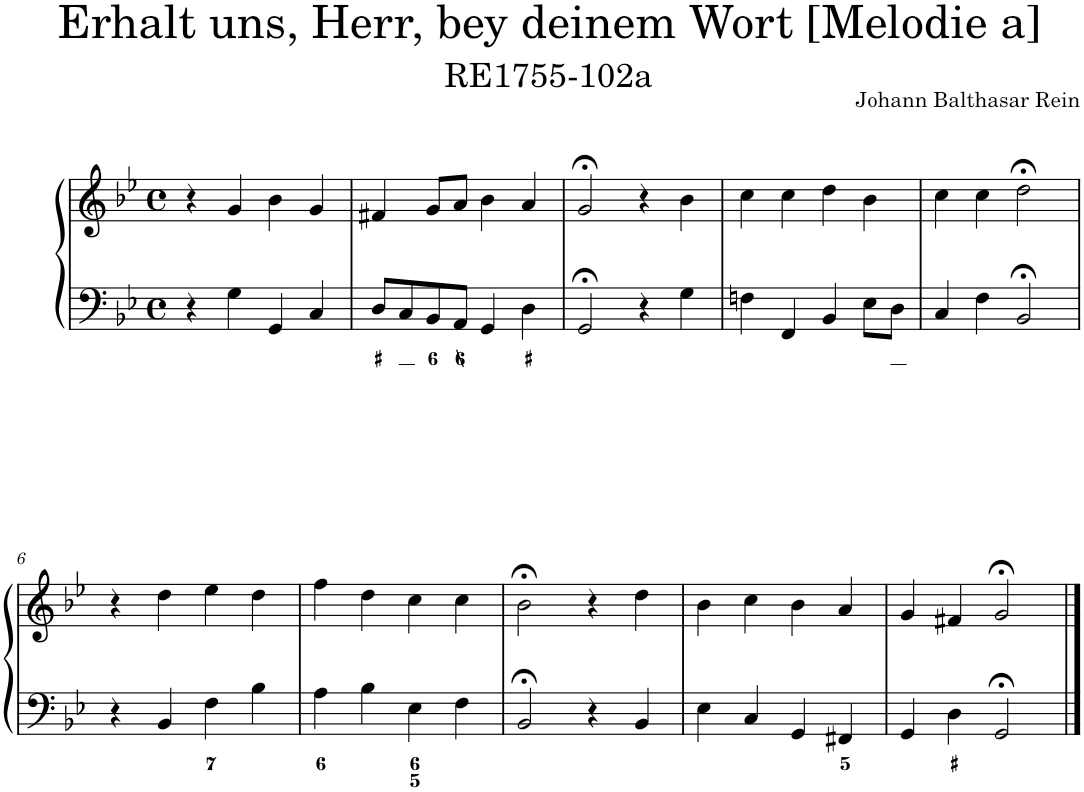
**kern	**kern
*part1	*part1
*staff2	*staff1
*I"Piano	*
*I'Pno.	*
*clefF4	*clefG2
*k[b-e-]	*k[b-e-]
*M4/4	*M4/4
*met(c)	*met(c)
=1	=1
4r	4r
4G\	4g/
4GG/	4b-\
4C/	4g/
=2	=2
8D/L	4f#X/
8C/	.
8BB-/	8g/L
8AA/J	8a/J
4GG/	4b-\
4D\	4a/
=3	=3
2GG;</	2g;</
4r	4r
4G\	4b-\
=4	=4
4Fn\	4cc\
4FF/	4cc\
4BB-/	4dd\
8E-\L	4b-\
8D\J	.
=5	=5
4C/	4cc\
4F\	4cc\
2BB-;</	2dd;<\
!!LO:LB:g=z
=6	=6
4r	4r
4BB-/	4dd\
4F\	4ee-\
4B-\	4dd\
=7	=7
4A\	4ff\
4B-\	4dd\
4E-\	4cc\
4F\	4cc\
=8	=8
2BB-;</	2b-;<\
4r	4r
4BB-/	4dd\
=9	=9
4E-\	4b-\
4C/	4cc\
4GG/	4b-\
4FF#X/	4a/
=10	=10
4GG/	4g/
4D\	4f#X/
2GG;</	2g;</
==	==
*-	*-
